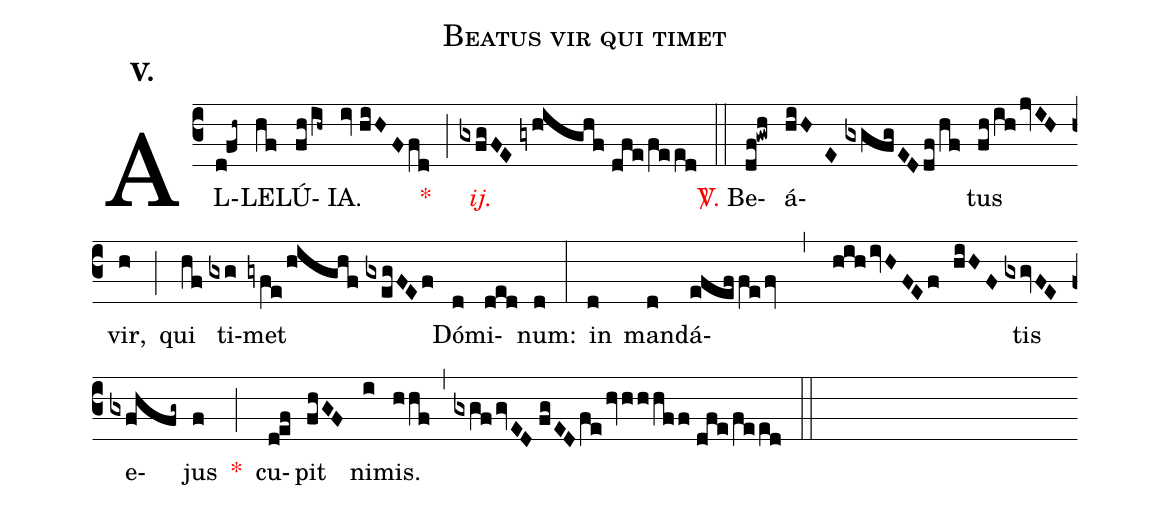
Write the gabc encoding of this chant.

name:Beatus vir qui timet;
mode:V.;
office-part:Alleluia;
%%
(c3) AL(d!fh~)LE(hf)LÚ(fh/ih~)IA.(iv//hiHFfd) <v>\red{*}</v>(;) <v>\redit{ij.}</v>(gxfgFE//gyhighf//dfe/feed) (::) <v>\red{\Vbar.}</v> Be(df!gwh)á(hiHE//gxgfgED/df/hf)tus(fh/ihjvIH) vir,(h) (;) qui(hf) ti(gxg)met(gyfe/highf//gxegFEf) Dó(d)mi(ded)num:(d) (:) in(d) man(d)dá(efeffefv , hihivHFEf hiHF)tis(gxgvFE) e(gxfhfg~)jus(f) <v>\red{*}</v>(;) cu(d!ef)pit(fhGF) ni(i)mis.(hhf) (,) (gxgfgvED//fgED/fe/hvhhhff//dfe/feed) (::)
